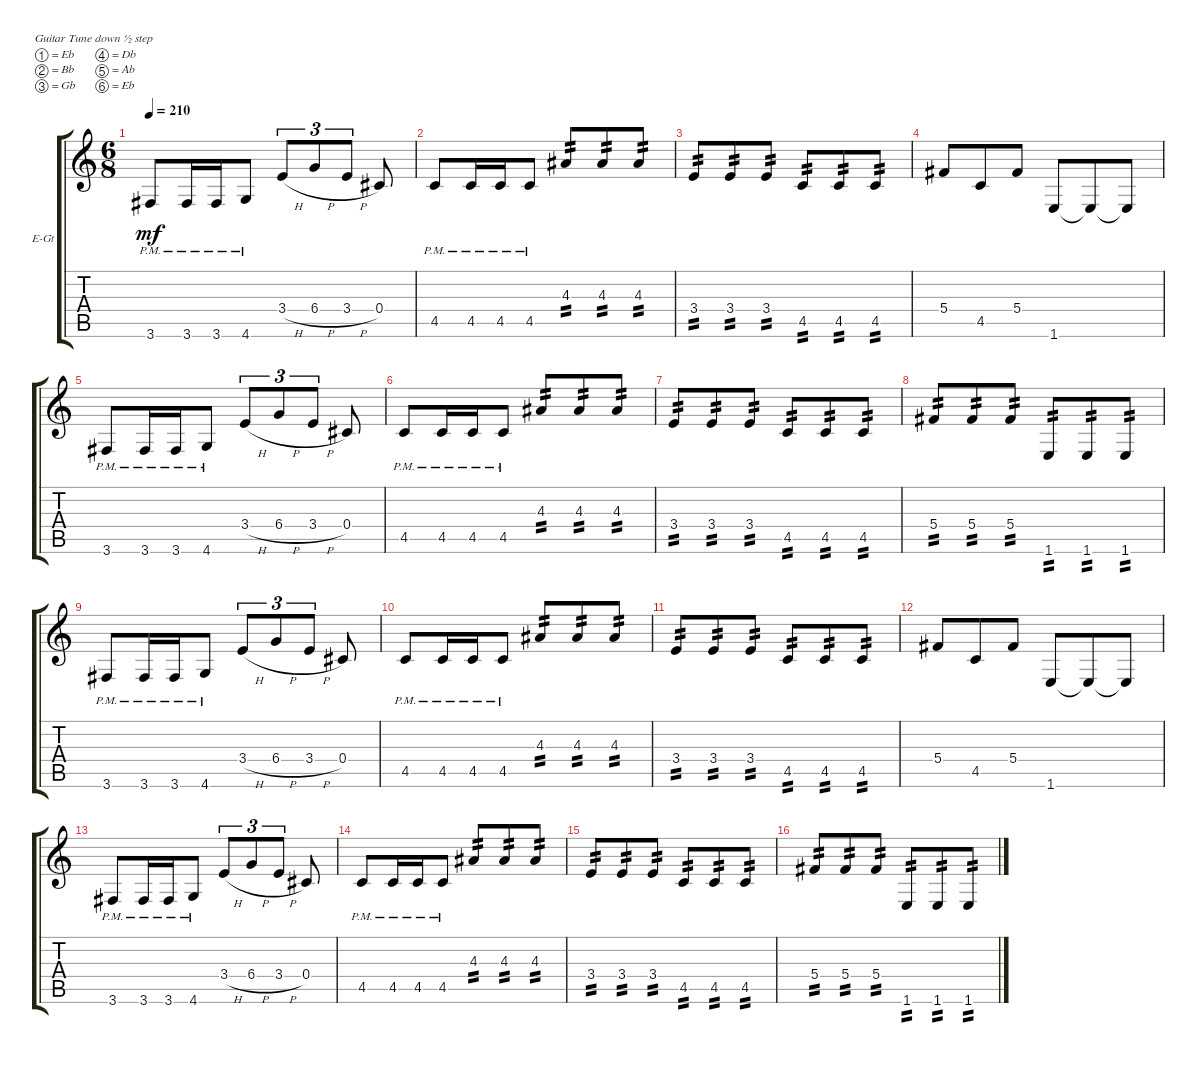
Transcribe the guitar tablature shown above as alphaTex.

\bracketExtendMode groupsimilarinstruments
\firstSystemTrackNameOrientation horizontal
\otherSystemsTrackNameOrientation horizontal
\track ("right" "E-Gt") {instrument distortionguitar}
\staff {score tabs}
\tuning (Eb4 Bb3 Gb3 Db3 Ab2 Eb2)
\ts (6 8)
\tempo 210
\clef g2
\ks c
3.6{pm}.8{dy mf} 3.6{pm}.16 3.6{pm}.16 4.6{pm}.8 3.4{h}.8{tu (3 2)} 6.4{h}.8{tu (3 2)} 3.4{h}.8{tu (3 2)} 0.4.8 |
4.5{pm}.8 4.5{pm}.16 4.5{pm}.16 4.5{pm}.8 4.3.8{tp 2} 4.3.8{tp 2} 4.3.8{tp 2} |
3.4.8{tp 2} 3.4.8{tp 2} 3.4.8{tp 2} 4.5.8{tp 2} 4.5.8{tp 2} 4.5.8{tp 2} |
5.4.8 4.5.8 5.4.8 1.6.8 1.6{t}.8 1.6{t}.8 |
3.6{pm}.8 3.6{pm}.16 3.6{pm}.16 4.6{pm}.8 3.4{h}.8{tu (3 2)} 6.4{h}.8{tu (3 2)} 3.4{h}.8{tu (3 2)} 0.4.8 |
4.5{pm}.8 4.5{pm}.16 4.5{pm}.16 4.5{pm}.8 4.3.8{tp 2} 4.3.8{tp 2} 4.3.8{tp 2} |
3.4.8{tp 2} 3.4.8{tp 2} 3.4.8{tp 2} 4.5.8{tp 2} 4.5.8{tp 2} 4.5.8{tp 2} |
5.4.8{tp 2} 5.4.8{tp 2} 5.4.8{tp 2} 1.6.8{tp 2} 1.6.8{tp 2} 1.6.8{tp 2} |
3.6{pm}.8 3.6{pm}.16 3.6{pm}.16 4.6{pm}.8 3.4{h}.8{tu (3 2)} 6.4{h}.8{tu (3 2)} 3.4{h}.8{tu (3 2)} 0.4.8 |
4.5{pm}.8 4.5{pm}.16 4.5{pm}.16 4.5{pm}.8 4.3.8{tp 2} 4.3.8{tp 2} 4.3.8{tp 2} |
3.4.8{tp 2} 3.4.8{tp 2} 3.4.8{tp 2} 4.5.8{tp 2} 4.5.8{tp 2} 4.5.8{tp 2} |
5.4.8 4.5.8 5.4.8 1.6.8 1.6{t}.8 1.6{t}.8 |
3.6{pm}.8 3.6{pm}.16 3.6{pm}.16 4.6{pm}.8 3.4{h}.8{tu (3 2)} 6.4{h}.8{tu (3 2)} 3.4{h}.8{tu (3 2)} 0.4.8 |
4.5{pm}.8 4.5{pm}.16 4.5{pm}.16 4.5{pm}.8 4.3.8{tp 2} 4.3.8{tp 2} 4.3.8{tp 2} |
3.4.8{tp 2} 3.4.8{tp 2} 3.4.8{tp 2} 4.5.8{tp 2} 4.5.8{tp 2} 4.5.8{tp 2} |
5.4.8{tp 2} 5.4.8{tp 2} 5.4.8{tp 2} 1.6.8{tp 2} 1.6.8{tp 2} 1.6.8{tp 2}
